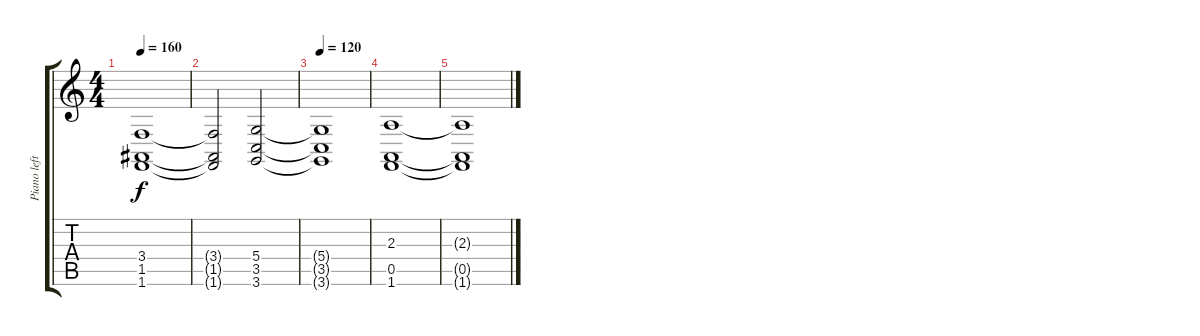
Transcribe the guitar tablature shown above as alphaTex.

\track ("Piano left hand" "Piano left") {instrument acousticgrandpiano}
\staff {score tabs}
\tuning (E4 B3 G3 D3 A2 E2) {hide}
\ts (4 4)
\tempo 160
\clef g2
\ks c
(3.4 1.5 1.6).1{dy f} |
(3.4{t} 1.5{t} 1.6{t}).2 (5.4 3.5 3.6).2 |
\tempo 120
(5.4{t} 3.5{t} 3.6{t}).1 |
(2.3 0.5 1.6).1 |
(2.3{t} 0.5{t} 1.6{t}).1
